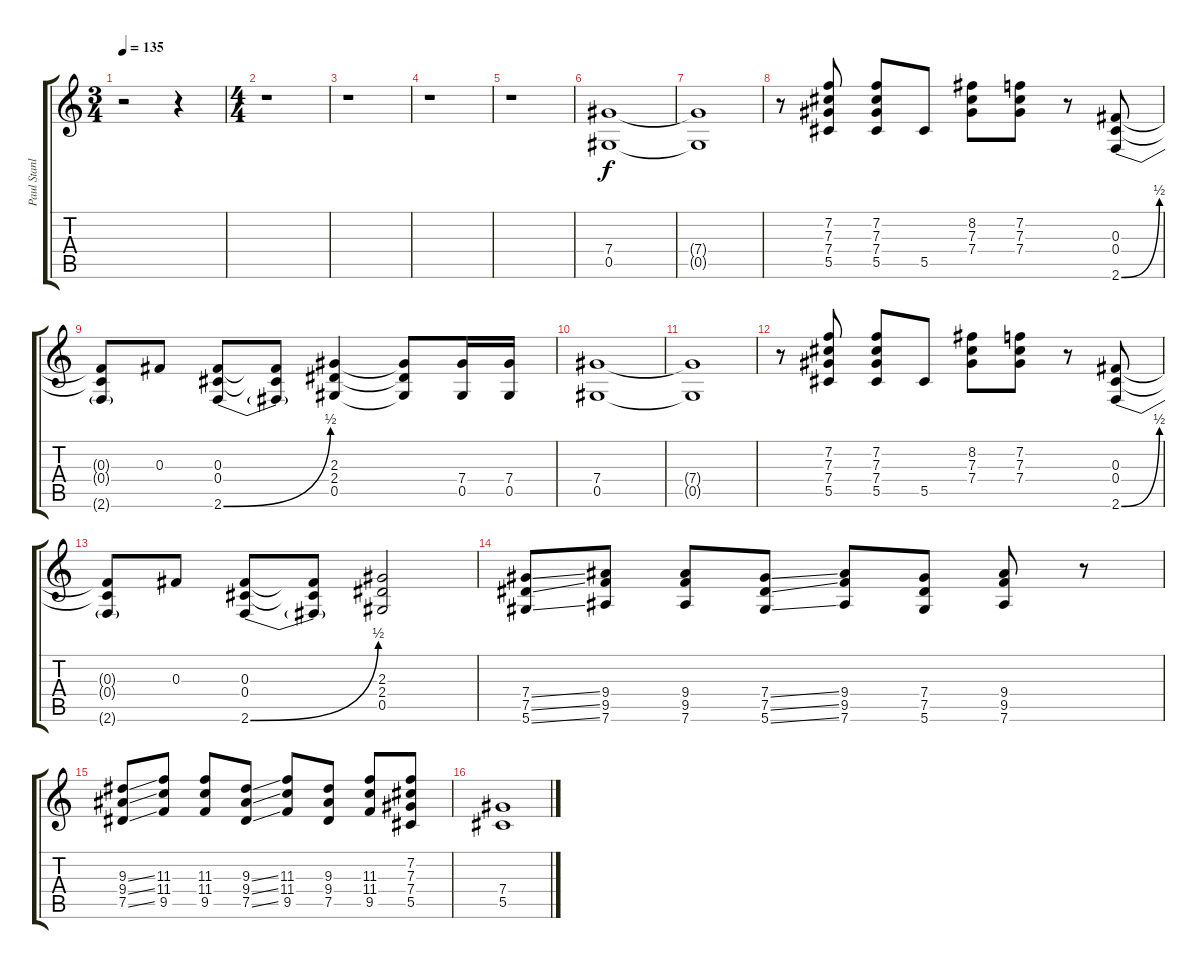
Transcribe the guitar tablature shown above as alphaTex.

\track ("Paul Stanley" "Paul Stanl") {instrument distortionguitar}
\staff {score tabs}
\tuning (Eb4 Bb3 Gb3 Db3 Ab2 Eb2) {hide}
\ts (3 4)
\tempo 135
\clef g2
\ks c
r.2{dy f} r.4 |
\ts (4 4)
r.1 |
r.1 |
r.1 |
r.1 |
(7.4 0.5).1 |
(7.4{t} 0.5{t}).1 |
r.8 (7.2 7.3 7.4 5.5).8 (7.2 7.3 7.4 5.5).8 5.5.8 (8.2 7.3 7.4).8 (7.2 7.3 7.4).8 r.8 (0.3 0.4 2.6{be (bend 0 0 60 2)}).8 |
(0.3{t} 0.4{t} 2.6{t}).8 0.3.8 (0.3 0.4 2.6{be (bend 0 0 60 2)}).8 (0.3{t} 0.4{t} 2.6{t}).8 (2.3 2.4 0.5).4 (2.3{t} 2.4{t} 0.5{t}).8 (7.4 0.5).16 (7.4 0.5).16 |
(7.4 0.5).1 |
(7.4{t} 0.5{t}).1 |
r.8 (7.2 7.3 7.4 5.5).8 (7.2 7.3 7.4 5.5).8 5.5.8 (8.2 7.3 7.4).8 (7.2 7.3 7.4).8 r.8 (0.3 0.4 2.6{be (bend 0 0 60 2)}).8 |
(0.3{t} 0.4{t} 2.6{t}).8 0.3.8 (0.3 0.4 2.6{be (bend 0 0 60 2)}).8 (0.3{t} 0.4{t} 2.6{t}).8 (2.3 2.4 0.5).2 |
(7.4{ss} 7.5{ss} 5.6{ss}).8 (9.4 9.5 7.6).8 (9.4 9.5 7.6).8 (7.4{ss} 7.5{ss} 5.6{ss}).8 (9.4 9.5 7.6).8 (7.4 7.5 5.6).8 (9.4 9.5 7.6).8 r.8 |
(9.3{ss} 9.4{ss} 7.5{ss}).8 (11.3 11.4 9.5).8 (11.3 11.4 9.5).8 (9.3{ss} 9.4{ss} 7.5{ss}).8 (11.3 11.4 9.5).8 (9.3 9.4 7.5).8 (11.3 11.4 9.5).8 (7.2 7.3 7.4 5.5).8 |
(7.4 5.5).1
